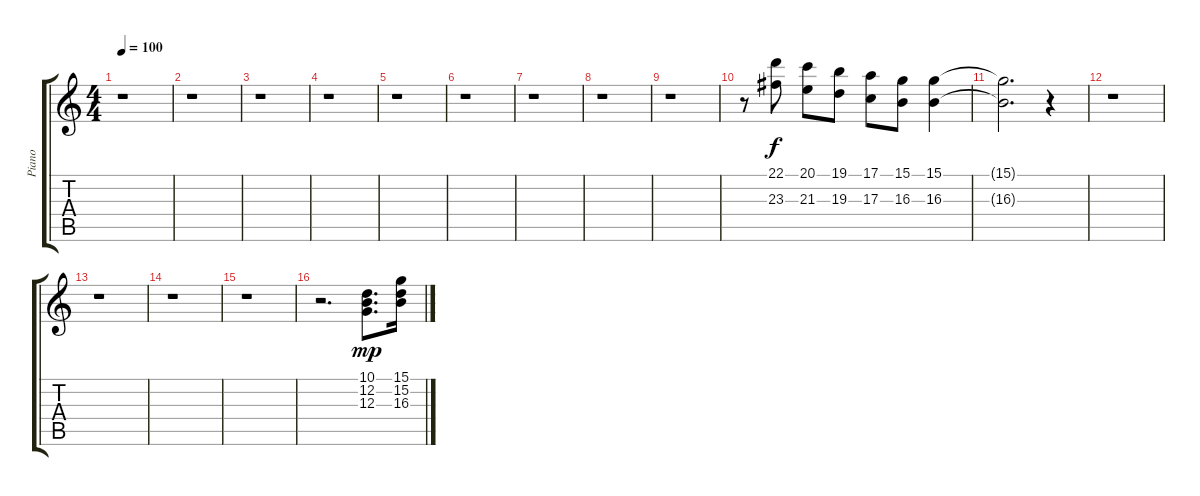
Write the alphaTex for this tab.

\track ("Piano" "Piano") {instrument brightacousticpiano}
\staff {score tabs}
\tuning (E4 B3 G3 D3 A2 E2) {hide}
\ts (4 4)
\tempo 100
\clef g2
\ks c
r.1{dy mp} |
r.1 |
r.1 |
r.1 |
r.1 |
r.1 |
r.1 |
r.1 |
r.1 |
r.8 (22.1 23.3).8{dy f} (20.1 21.3).8 (19.1 19.3).8 (17.1 17.3).8 (15.1 16.3).8 (15.1 16.3).4 |
(15.1{t} 16.3{t}).2{d} r.4 |
r.1 |
r.1 |
r.1 |
r.1 |
r.2{d} (10.1 12.2 12.3).8{d dy mp} (15.1 15.2 16.3).16
